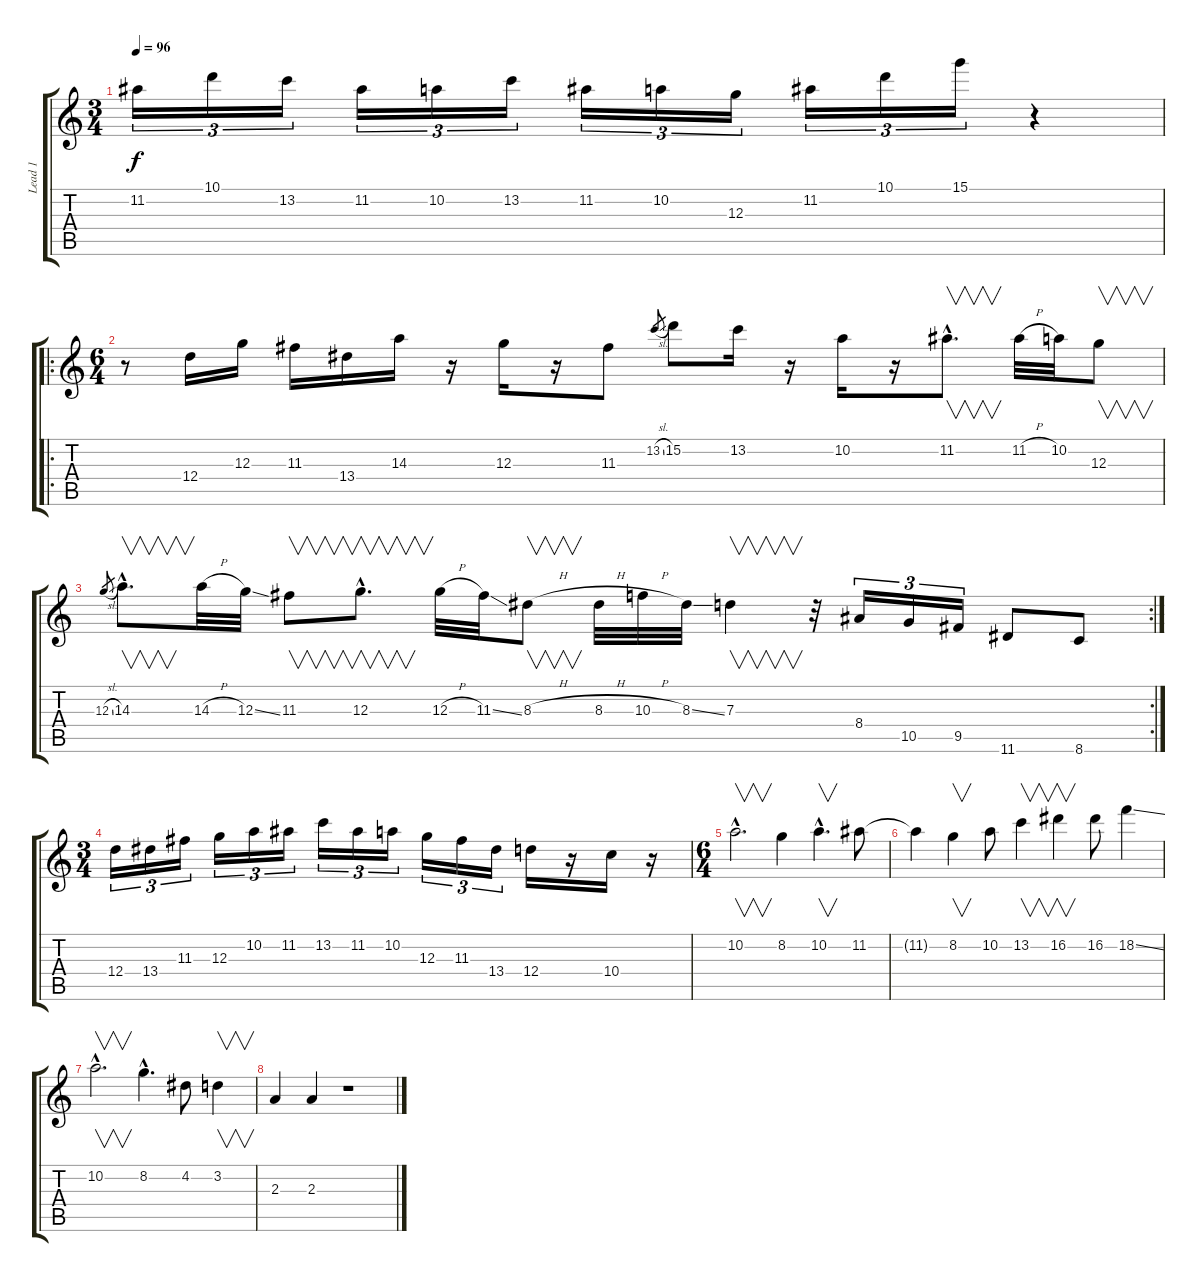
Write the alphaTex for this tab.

\track ("Lead 1" "Lead 1") {instrument electricguitarmuted}
\staff {score tabs}
\tuning (E4 B3 G3 D3 A2 E2) {hide}
\ts (3 4)
\tempo 96
\clef g2
\ks c
11.2.16{tu (3 2) dy f} 10.1.16{tu (3 2)} 13.2.16{tu (3 2)} 11.2.16{tu (3 2)} 10.2.16{tu (3 2)} 13.2.16{tu (3 2)} 11.2.16{tu (3 2)} 10.2.16{tu (3 2)} 12.3.16{tu (3 2)} 11.2.16{tu (3 2)} 10.1.16{tu (3 2)} 15.1.16{tu (3 2)} r.4 |
\ro
\ts (6 4)
r.8 12.4.16 12.3.16 11.3.16 13.4.16 14.3.16 r.16 12.3.16 r.16 11.3.8 13.2{sl}.8{gr} 15.2.8 13.2.16 r.16 10.2.16 r.16 11.2{hac}.8{v d} 11.2{h}.32 10.2.32 12.3.8{v} |
\rc 2
12.3{sl}.8{gr} 14.3{hac}.8{v d} 14.3{h}.32 12.3{ss}.32 11.3.8{v} 12.3{hac}.8{v d} 12.3{h}.32 11.3{ss}.32 8.3{h}.8{v} 8.3{h}.32 10.3{h}.32 8.3{ss}.32 7.3.4{v} r.32 8.4.16{tu (3 2)} 10.5.16{tu (3 2)} 9.5.16{tu (3 2)} 11.6.8 8.6.8 |
\ts (3 4)
12.4.16{tu (3 2)} 13.4.16{tu (3 2)} 11.3.16{tu (3 2)} 12.3.16{tu (3 2)} 10.2.16{tu (3 2)} 11.2.16{tu (3 2)} 13.2.16{tu (3 2)} 11.2.16{tu (3 2)} 10.2.16{tu (3 2)} 12.3.16{tu (3 2)} 11.3.16{tu (3 2)} 13.4.16{tu (3 2)} 12.4.16 r.16 10.4.16 r.16 |
\ts (6 4)
10.2{hac}.2{v d instrument distortionguitar} 8.2.4 10.2{hac}.4{v d} 11.2.8 |
11.2{t}.4 8.2.4{v} 10.2.8 13.2.4{v} 16.2.4{v} 16.2.8 18.2{ss}.4 |
10.2{hac}.2{v d} 8.2{hac}.4{d} 4.2.8 3.2.4{v} |
2.3.4 2.3.4 r.1
